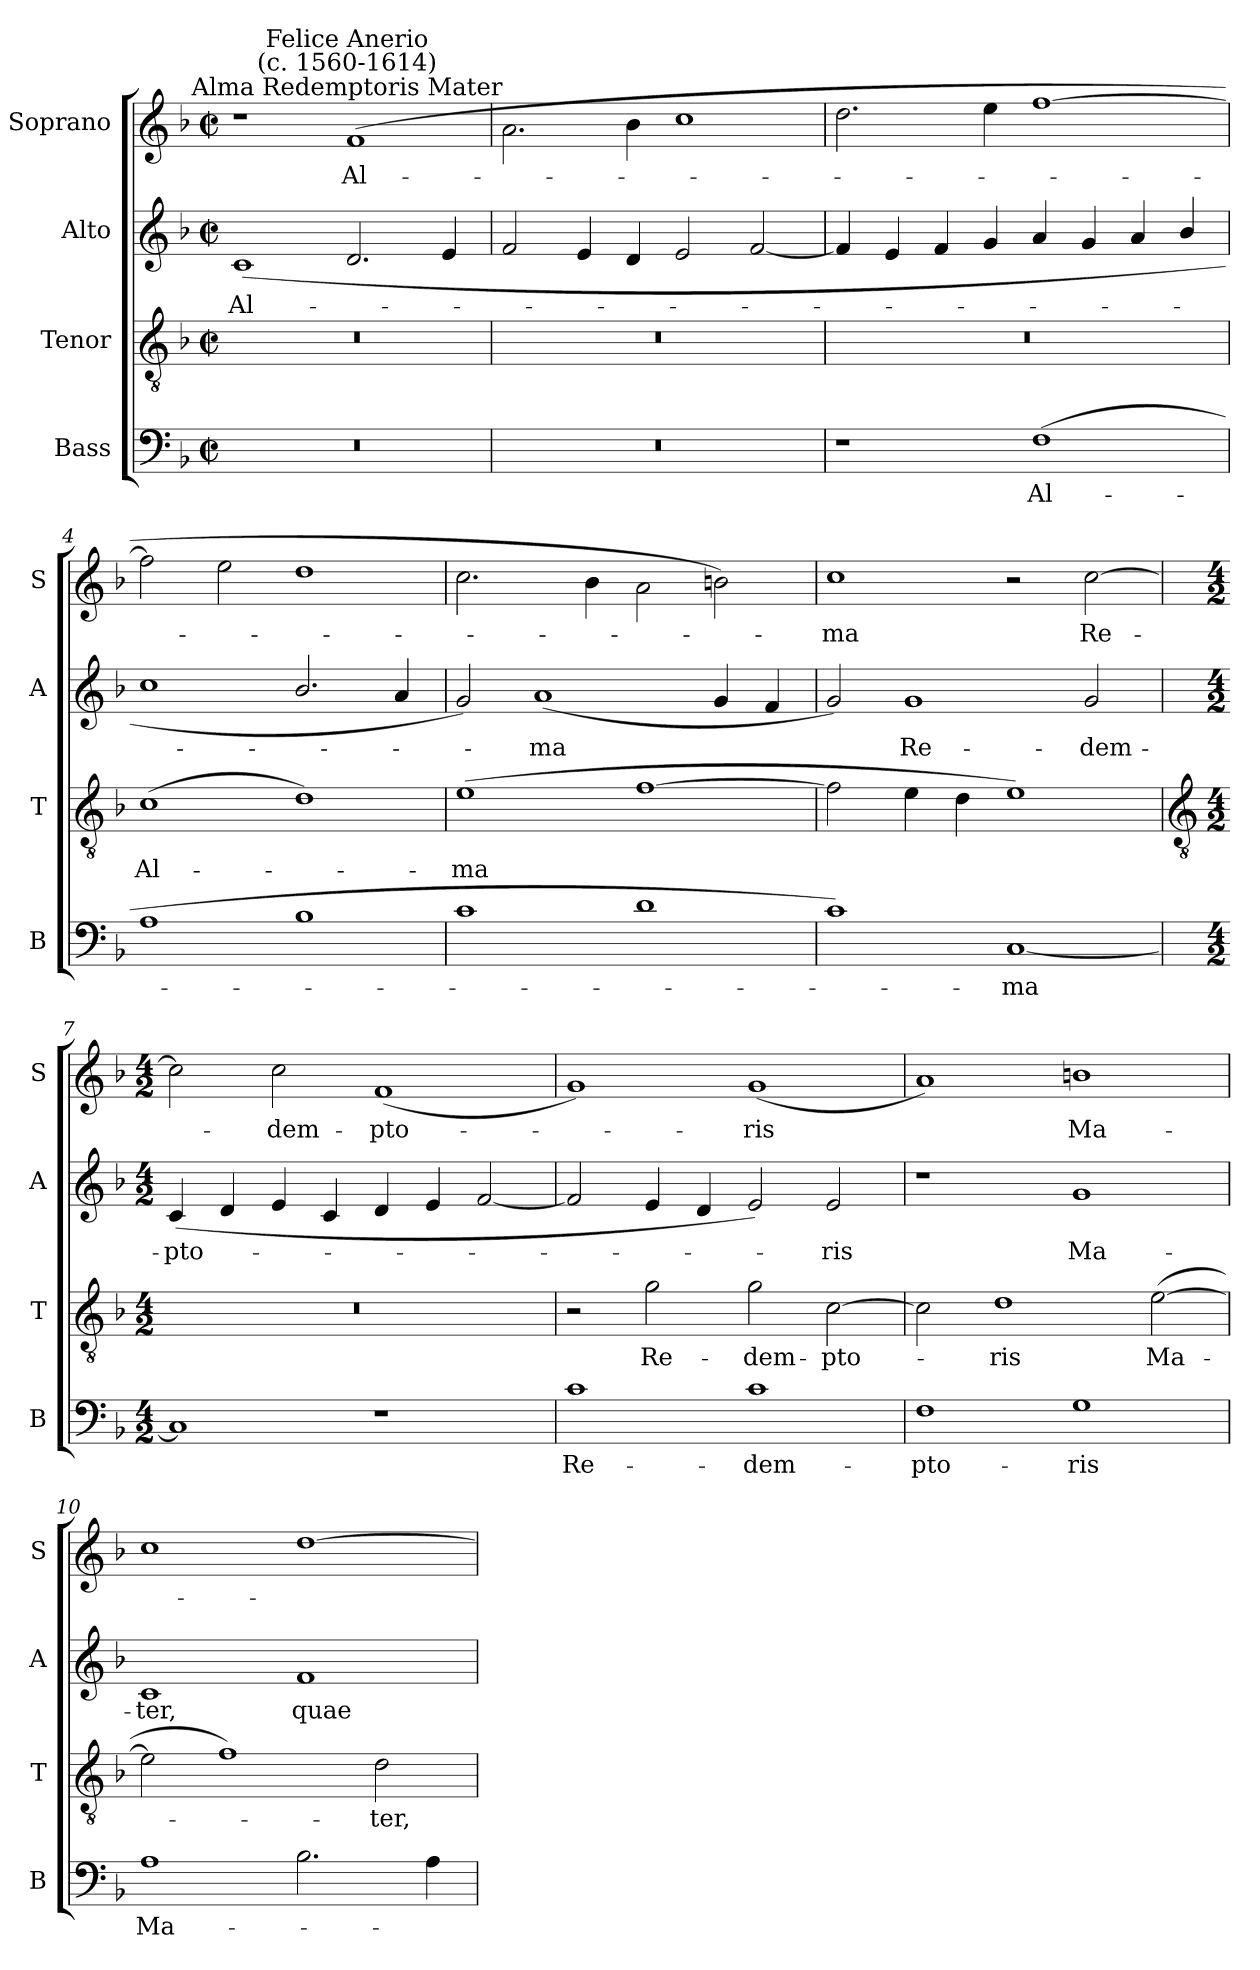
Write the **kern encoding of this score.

**kern	**text	**kern	**text	**kern	**text	**kern	**text
*part4	*part4	*part3	*part3	*part2	*part2	*part1	*part1
*staff4	*staff4	*staff3	*staff3	*staff2	*staff2	*staff1	*staff1
*I"Bass	*	*I"Tenor	*	*I"Alto	*	*I"Soprano	*
*I'B	*	*I'T	*	*I'A	*	*I'S	*
*clefF4	*	*clefGv2	*	*clefG2	*	*clefG2	*
*k[b-]	*	*k[b-]	*	*k[b-]	*	*k[b-]	*
*F:	*	*F:	*	*F:	*	*F:	*
*M4/2	*	*M4/2	*	*M4/2	*	*M4/2	*
*met(c|)	*	*met(c|)	*	*met(c|)	*	*met(c|)	*
=1	=1	=1	=1	=1	=1	=1	=1
!	!	!	!	!	!LO:LY:b	!	!
0r	.	0r	.	(<1c	Al-	1r	.
!	!	!	!	!	!	!LO:TX:a:cj:t=Alma Redemptoris Mater	!
!	!	!	!	!	!	!LO:TX:a:cj:t=Felice Anerio\n(c. 1560-1614)	!
!	!	!	!	!	!	!	!LO:LY:b
.	.	.	.	2.d	.	(>1f	Al-
.	.	.	.	4e	.	.	.
=2	=2	=2	=2	=2	=2	=2	=2
0r	.	0r	.	2f	.	2.a\	.
.	.	.	.	4e	.	.	.
.	.	.	.	4d	.	4b-	.
.	.	.	.	2e	.	1cc	.
.	.	.	.	[2f	.	.	.
=3	=3	=3	=3	=3	=3	=3	=3
1r	.	0r	.	4f]	.	2.dd	.
.	.	.	.	4e	.	.	.
.	.	.	.	4f	.	.	.
.	.	.	.	4g	.	4ee	.
!	!LO:LY:b	!	!	!	!	!	!
(>1F	Al-	.	.	4a	.	[1ff	.
.	.	.	.	4g	.	.	.
.	.	.	.	4a	.	.	.
.	.	.	.	4b-/	.	.	.
=4	=4	=4	=4	=4	=4	=4	=4
!	!	!	!LO:LY:b	!	!	!	!
1A	.	(>1c	Al-	1cc/	.	2ff]	.
.	.	.	.	.	.	2ee	.
1B-	.	1d)	.	2.b-/	.	1dd	.
.	.	.	.	4a	.	.	.
=5	=5	=5	=5	=5	=5	=5	=5
!	!	!	!LO:LY:b	!	!	!	!
1c	.	(>1e	ma	2g)	.	2.cc	.
!	!	!	!	!	!LO:LY:b	!	!
.	.	.	.	(<1a	ma	.	.
.	.	.	.	.	.	4b-	.
1d	.	[1f	.	.	.	2a\	.
.	.	.	.	4g	.	2bn)	.
.	.	.	.	4f	.	.	.
=6	=6	=6	=6	=6	=6	=6	=6
!	!	!	!	!	!	!	!LO:LY:b
1c)	.	2f]	.	2g)	.	1cc	ma
!	!	!	!	!	!LO:LY:b	!	!
.	.	4e	.	1g	Re-	.	.
.	.	4d	.	.	.	.	.
!	!LO:LY:b	!	!	!	!	!	!
[1C	ma	1e)	.	.	.	2r	.
!	!	!	!	!	!LO:LY:b	!	!LO:LY:b
.	.	.	.	2g	-dem-	[2cc	Re-
!!LO:LB:g=z
=7	=7	=7	=7	=7	=7	=7	=7
*	*	*clefGv2	*	*	*	*	*
*M4/2	*	*M4/2	*	*M4/2	*	*M4/2	*
!	!	!	!	!	!LO:LY:b	!	!
1C]	.	0r	.	(<4c	-pto-	2cc]	.
.	.	.	.	4d	.	.	.
!	!	!	!	!	!	!	!LO:LY:b
.	.	.	.	4e	.	2cc	dem-
.	.	.	.	4c	.	.	.
!	!	!	!	!	!	!	!LO:LY:b
1r	.	.	.	4d	.	(<1f	-pto-
.	.	.	.	4e	.	.	.
.	.	.	.	[2f	.	.	.
=8	=8	=8	=8	=8	=8	=8	=8
!	!LO:LY:b	!	!	!	!	!	!
1c	Re-	2r	.	2f]	.	1g)	.
!	!	!	!LO:LY:b	!	!	!	!
.	.	2g	Re-	4e	.	.	.
.	.	.	.	4d	.	.	.
!	!LO:LY:b	!	!LO:LY:b	!	!	!	!LO:LY:b
1c	-dem-	2g	-dem-	2e)	.	(<1g	ris
!	!	!	!LO:LY:b	!	!LO:LY:b	!	!
.	.	[2c	-pto-	2e	-ris	.	.
=9	=9	=9	=9	=9	=9	=9	=9
!	!LO:LY:b	!	!	!	!	!	!
1F	-pto-	2c]	.	1r	.	1a)	.
!	!	!	!LO:LY:b	!	!	!	!
.	.	1d	ris	.	.	.	.
!	!LO:LY:b	!	!	!	!LO:LY:b	!	!LO:LY:b
1G	-ris	.	.	1g	Ma-	1bn	Ma-
!	!	!	!LO:LY:b	!	!	!	!
.	.	(>[2e	Ma-	.	.	.	.
=10	=10	=10	=10	=10	=10	=10	=10
!	!LO:LY:b	!	!	!	!LO:LY:b	!	!
1A	Ma-	2e]	.	1c	-ter,	1cc	.
.	.	1f)	.	.	.	.	.
!	!	!	!	!	!LO:LY:b	!	!
2.B-	.	.	.	1f	quae	[1dd	.
!	!	!	!LO:LY:b	!	!	!	!
.	.	2d	ter,	.	.	.	.
4A	.	.	.	.	.	.	.
=	=	=	=	=	=	=	=
*-	*-	*-	*-	*-	*-	*-	*-
